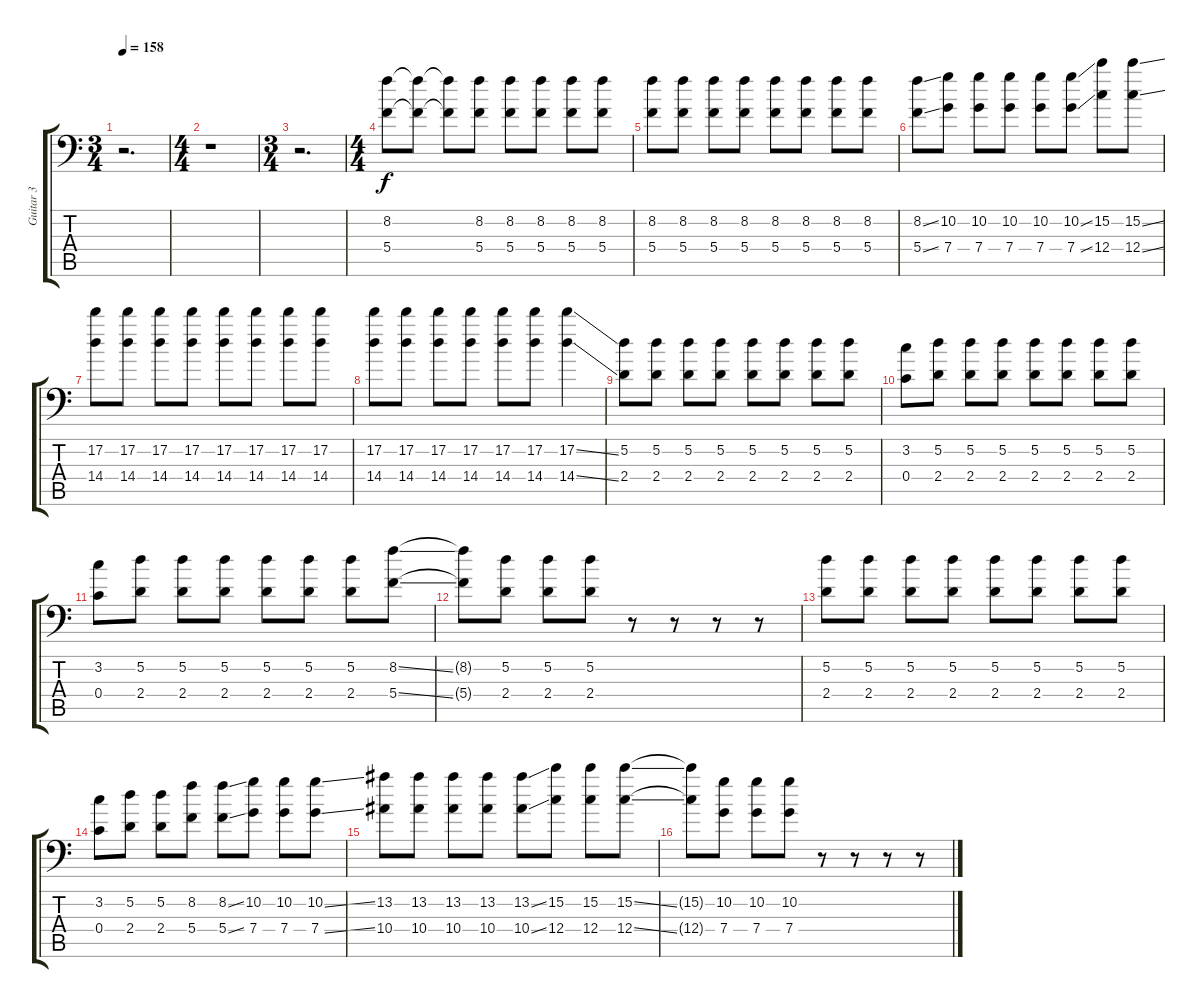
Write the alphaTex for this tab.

\track ("Guitar 3" "Guitar 3") {instrument distortionguitar}
\staff {score tabs}
\tuning (D4 A3 F3 C3 G2 G1) {hide}
\ts (3 4)
\tempo 158
\clef f4
\ks c
r.2{d dy f} |
\ts (4 4)
r.1 |
\ts (3 4)
r.2{d volume 0} |
\ts (4 4)
(8.2 5.4).8{volume 12} (8.2{t} 5.4{t}).8 (8.2{t} 5.4{t}).8 (8.2 5.4).8 (8.2 5.4).8 (8.2 5.4).8 (8.2 5.4).8 (8.2 5.4).8 |
(8.2 5.4).8 (8.2 5.4).8 (8.2 5.4).8 (8.2 5.4).8 (8.2 5.4).8 (8.2 5.4).8 (8.2 5.4).8 (8.2 5.4).8 |
(8.2{ss} 5.4{ss}).8 (10.2 7.4).8 (10.2 7.4).8 (10.2 7.4).8 (10.2 7.4).8 (10.2{ss} 7.4{ss}).8 (15.2 12.4).8 (15.2{ss} 12.4{ss}).8 |
(17.2 14.4).8 (17.2 14.4).8 (17.2 14.4).8 (17.2 14.4).8 (17.2 14.4).8 (17.2 14.4).8 (17.2 14.4).8 (17.2 14.4).8 |
(17.2 14.4).8 (17.2 14.4).8 (17.2 14.4).8 (17.2 14.4).8 (17.2 14.4).8 (17.2 14.4).8 (17.2{ss} 14.4{ss}).4 |
(5.2 2.4).8 (5.2 2.4).8 (5.2 2.4).8 (5.2 2.4).8 (5.2 2.4).8 (5.2 2.4).8 (5.2 2.4).8 (5.2 2.4).8 |
(3.2 0.4).8 (5.2 2.4).8 (5.2 2.4).8 (5.2 2.4).8 (5.2 2.4).8 (5.2 2.4).8 (5.2 2.4).8 (5.2 2.4).8 |
(3.2 0.4).8 (5.2 2.4).8 (5.2 2.4).8 (5.2 2.4).8 (5.2 2.4).8 (5.2 2.4).8 (5.2 2.4).8 (8.2{ss} 5.4{ss}).8 |
(8.2{t} 5.4{t}).8 (5.2 2.4).8 (5.2 2.4).8 (5.2 2.4).8 r.8 r.8 r.8 r.8 |
(5.2 2.4).8 (5.2 2.4).8 (5.2 2.4).8 (5.2 2.4).8 (5.2 2.4).8 (5.2 2.4).8 (5.2 2.4).8 (5.2 2.4).8 |
(3.2 0.4).8 (5.2 2.4).8 (5.2 2.4).8 (8.2 5.4).8 (8.2{ss} 5.4{ss}).8 (10.2 7.4).8 (10.2 7.4).8 (10.2{ss} 7.4{ss}).8 |
(13.2 10.4).8 (13.2 10.4).8 (13.2 10.4).8 (13.2 10.4).8 (13.2{ss} 10.4{ss}).8 (15.2 12.4).8 (15.2 12.4).8 (15.2{ss} 12.4{ss}).8 |
(15.2{t} 12.4{t}).8 (10.2 7.4).8 (10.2 7.4).8 (10.2 7.4).8 r.8 r.8 r.8 r.8
